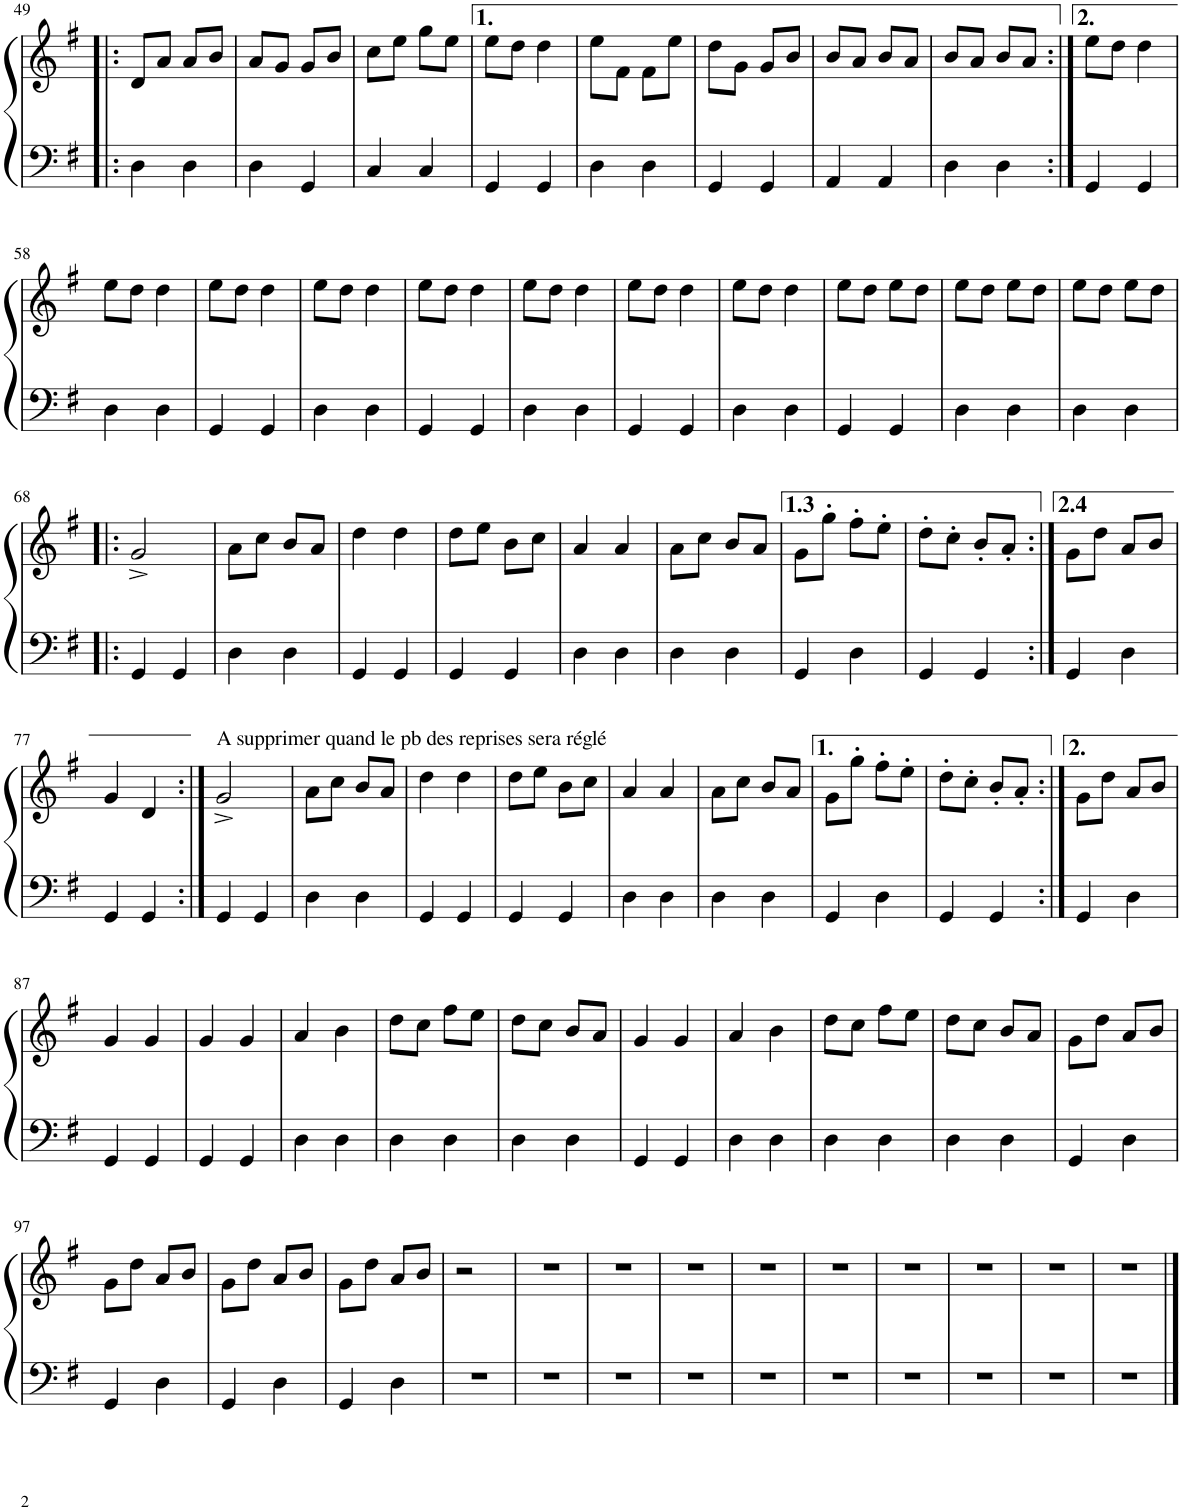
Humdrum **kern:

**kern	**kern
*part1	*part1
*staff2	*staff1
*I"Piano	*
*I'Pno.	*
!!LO:PB:g=z
*clefF4	*clefG2
*k[f#]	*k[f#]
*M2/4	*M2/4
=49!|:	=49!|:
4D\	8d/L
.	8a/J
4D\	8a/L
.	8b/J
=50	=50
4D\	8a/L
.	8g/J
4GG/	8g/L
.	8b/J
=51	=51
4C/	8cc\L
.	8ee\J
4C/	8gg\L
.	8ee\J
=52	=52
4GG/	8ee\L
.	8dd\J
4GG/	4dd\
=53	=53
4D\	8ee\L
.	8f#\J
4D\	8f#\L
.	8ee\J
=54	=54
4GG/	8dd\L
.	8g\J
4GG/	8g/L
.	8b/J
=55	=55
4AA/	8b/L
.	8a/J
4AA/	8b/L
.	8a/J
=56	=56
4D\	8b/L
.	8a/J
4D\	8b/L
.	8a/J
=57:|!	=57:|!
4GG/	8ee\L
.	8dd\J
4GG/	4dd\
!!LO:LB:g=z
=58	=58
4D\	8ee\L
.	8dd\J
4D\	4dd\
=59	=59
4GG/	8ee\L
.	8dd\J
4GG/	4dd\
=60	=60
4D\	8ee\L
.	8dd\J
4D\	4dd\
=61	=61
4GG/	8ee\L
.	8dd\J
4GG/	4dd\
=62	=62
4D\	8ee\L
.	8dd\J
4D\	4dd\
=63	=63
4GG/	8ee\L
.	8dd\J
4GG/	4dd\
=64	=64
4D\	8ee\L
.	8dd\J
4D\	4dd\
=65	=65
4GG/	8ee\L
.	8dd\J
4GG/	8ee\L
.	8dd\J
=66	=66
4D\	8ee\L
.	8dd\J
4D\	8ee\L
.	8dd\J
=67	=67
4D\	8ee\L
.	8dd\J
4D\	8ee\L
.	8dd\J
!!LO:LB:g=z
=68!|:	=68!|:
4GG/	2g^/
4GG/	.
=69	=69
4D\	8a\L
.	8cc\J
4D\	8b/L
.	8a/J
=70	=70
4GG/	4dd\
4GG/	4dd\
=71	=71
4GG/	8dd\L
.	8ee\J
4GG/	8b\L
.	8cc\J
=72	=72
4D\	4a/
4D\	4a/
=73	=73
4D\	8a\L
.	8cc\J
4D\	8b/L
.	8a/J
=74	=74
4GG/	8g\L
.	8gg'\J
4D\	8ff#'\L
.	8ee'\J
=75	=75
4GG/	8dd'\L
.	8cc'\J
4GG/	8b'/L
.	8a'/J
=76:|!	=76:|!
4GG/	8g\L
.	8dd\J
4D\	8a/L
.	8b/J
!!LO:LB:g=z
=77	=77
4GG/	4g/
4GG/	4d/
=78:|!	=78:|!
!	!LO:TX:a:t=A supprimer quand le pb des reprises sera réglé
4GG/	2g^/
4GG/	.
=79	=79
4D\	8a\L
.	8cc\J
4D\	8b/L
.	8a/J
=80	=80
4GG/	4dd\
4GG/	4dd\
=81	=81
4GG/	8dd\L
.	8ee\J
4GG/	8b\L
.	8cc\J
=82	=82
4D\	4a/
4D\	4a/
=83	=83
4D\	8a\L
.	8cc\J
4D\	8b/L
.	8a/J
=84	=84
4GG/	8g\L
.	8gg'\J
4D\	8ff#'\L
.	8ee'\J
=85	=85
4GG/	8dd'\L
.	8cc'\J
4GG/	8b'/L
.	8a'/J
=86:|!	=86:|!
4GG/	8g\L
.	8dd\J
4D\	8a/L
.	8b/J
!!LO:LB:g=z
=87	=87
4GG/	4g/
4GG/	4g/
=88	=88
4GG/	4g/
4GG/	4g/
=89	=89
4D\	4a/
4D\	4b\
=90	=90
4D\	8dd\L
.	8cc\J
4D\	8ff#\L
.	8ee\J
=91	=91
4D\	8dd\L
.	8cc\J
4D\	8b/L
.	8a/J
=92	=92
4GG/	4g/
4GG/	4g/
=93	=93
4D\	4a/
4D\	4b\
=94	=94
4D\	8dd\L
.	8cc\J
4D\	8ff#\L
.	8ee\J
=95	=95
4D\	8dd\L
.	8cc\J
4D\	8b/L
.	8a/J
=96	=96
4GG/	8g\L
.	8dd\J
4D\	8a/L
.	8b/J
!!LO:LB:g=z
=97	=97
4GG/	8g\L
.	8dd\J
4D\	8a/L
.	8b/J
=98	=98
4GG/	8g\L
.	8dd\J
4D\	8a/L
.	8b/J
=99	=99
4GG/	8g\L
.	8dd\J
4D\	8a/L
.	8b/J
=100	=100
2r	2r
=101	=101
2r	2r
=102	=102
2r	2r
=103	=103
2r	2r
=104	=104
2r	2r
=105	=105
2r	2r
=106	=106
2r	2r
=107	=107
2r	2r
=108	=108
2r	2r
=109	=109
2r	2r
==	==
*-	*-
